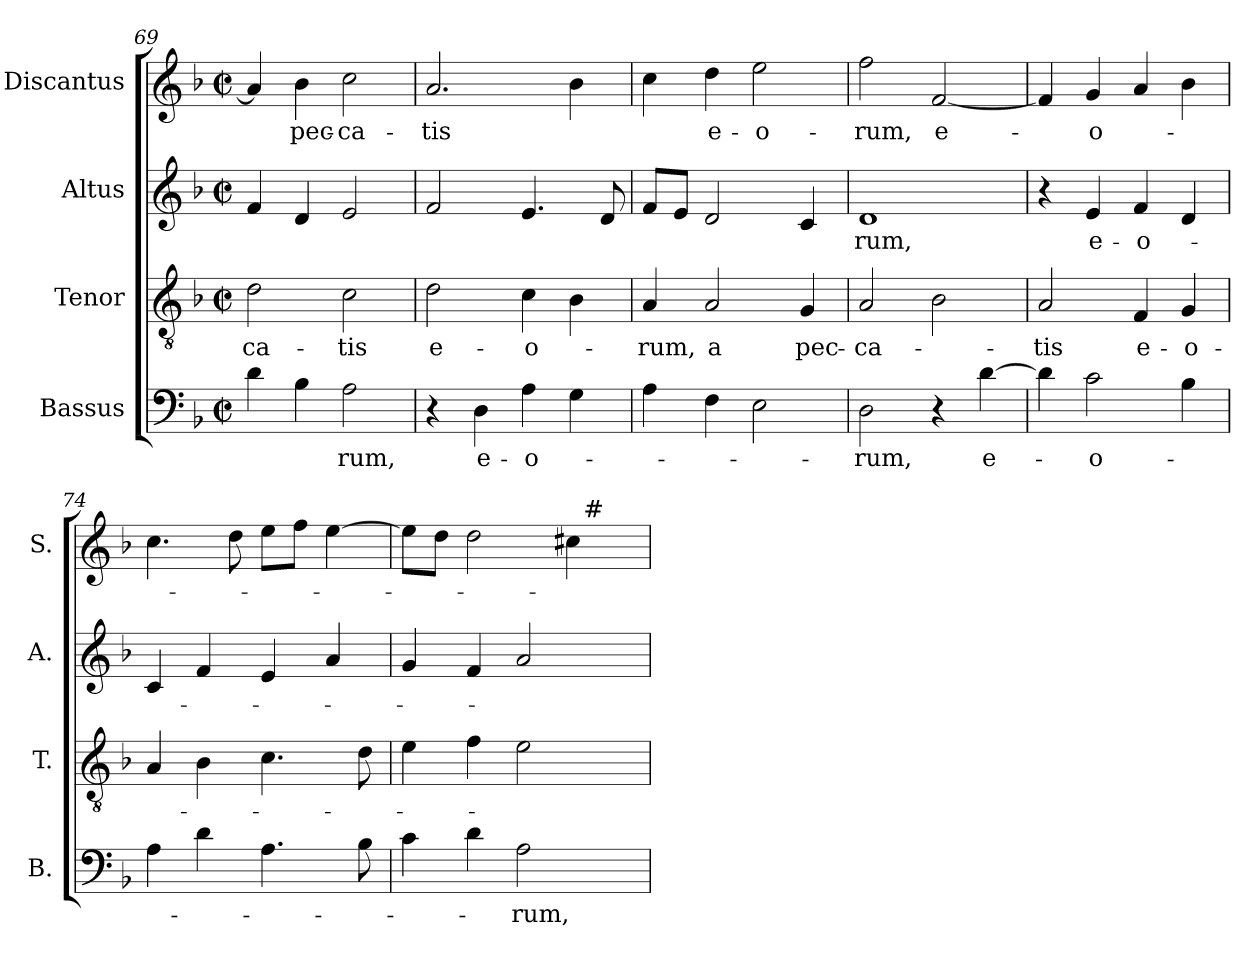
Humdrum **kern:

**kern	**text	**kern	**text	**kern	**text	**kern	**text
*part4	*part4	*part3	*part3	*part2	*part2	*part1	*part1
*staff4	*staff4	*staff3	*staff3	*staff2	*staff2	*staff1	*staff1
*I"Bassus	*	*I"Tenor	*	*I"Altus	*	*I"Discantus	*
*I'B.	*	*I'T.	*	*I'A.	*	*I'S.	*
*clefF4	*	*clefGv2	*	*clefG2	*	*clefG2	*
*	*	*ITrd7c12	*	*	*	*	*
*k[b-]	*	*k[b-]	*	*k[b-]	*	*k[b-]	*
*F:	*	*F:	*	*F:	*	*F:	*
*M2/2	*	*M2/2	*	*M2/2	*	*M2/2	*
*met(c|)	*	*met(c|)	*	*met(c|)	*	*met(c|)	*
=69	=69	=69	=69	=69	=69	=69	=69
!	!	!	!LO:LY:b:color=#000000	!	!	!	!
4di\	.	2Di\	-ca-	4fi/	.	4ai/]	.
!	!	!	!	!	!	!	!LO:LY:b:color=#000000
4B-i\	.	.	.	4di/	.	4b-i\	pec-
!	!LO:LY:b:color=#000000	!	!	!	!	!	!
!	!	!	!LO:LY:b:color=#000000	!	!	!	!
!	!	!	!	!	!	!	!LO:LY:b:color=#000000
2Ai\	-rum,	2Ci\	-tis	2ei/	.	2cci\	-ca-
=70	=70	=70	=70	=70	=70	=70	=70
!	!	!	!LO:LY:b:color=#000000	!	!	!	!
!	!	!	!	!	!	!	!LO:LY:b:color=#000000
4r	.	2Di\	e-	2fi/	.	2.ai/	-tis
!	!LO:LY:b:color=#000000	!	!	!	!	!	!
4Di\	e-	.	.	.	.	.	.
!	!LO:LY:b:color=#000000	!	!	!	!	!	!
!	!	!	!LO:LY:b:color=#000000	!	!	!	!
4Ai\	-o-	4Ci\	-o-	4.ei/	.	.	.
4Gi\	.	4BB-i\	.	.	.	4b-i\	.
.	.	.	.	8di/	.	.	.
=71	=71	=71	=71	=71	=71	=71	=71
!	!	!	!LO:LY:b:color=#000000	!	!	!	!
4Ai\	.	4AAi/	-rum,	8fi/L	.	4cci\	.
.	.	.	.	8ei/J	.	.	.
!	!	!	!LO:LY:b:color=#000000	!	!	!	!
!	!	!	!	!	!	!	!LO:LY:b:color=#000000
4Fi\	.	2AAi/	a	2di/	.	4ddi\	e-
!	!	!	!	!	!	!	!LO:LY:b:color=#000000
2Ei\	.	.	.	.	.	2eei\	-o-
!	!	!	!LO:LY:b:color=#000000	!	!	!	!
.	.	4GGi/	pec-	4ci/	.	.	.
=72	=72	=72	=72	=72	=72	=72	=72
!	!LO:LY:b:color=#000000	!	!	!	!	!	!
!	!	!	!LO:LY:b:color=#000000	!	!	!	!
!	!	!	!	!	!LO:LY:b:color=#000000	!	!
!	!	!	!	!	!	!	!LO:LY:b:color=#000000
2Di\	-rum,	2AAi/	-ca-	1di	-rum,	2ffi\	-rum,
!	!	!	!	!	!	!	!LO:LY:b:color=#000000
4r	.	2BB-i\	.	.	.	[<2fi/	e-
!	!LO:LY:b:color=#000000	!	!	!	!	!	!
[>4di\	e-	.	.	.	.	.	.
!!LO:LB:g=z
=73	=73	=73	=73	=73	=73	=73	=73
!	!	!	!LO:LY:b:color=#000000	!	!	!	!
4di\]	.	2AAi/	-tis	4r	.	4fi/]	.
!	!LO:LY:b:color=#000000	!	!	!	!	!	!
!	!	!	!	!	!LO:LY:b:color=#000000	!	!
!	!	!	!	!	!	!	!LO:LY:b:color=#000000
2ci\	-o-	.	.	4ei/	e-	4gi/	-o-
!	!	!	!LO:LY:b:color=#000000	!	!	!	!
!	!	!	!	!	!LO:LY:b:color=#000000	!	!
.	.	4FFi/	e-	4fi/	-o-	4ai/	.
!	!	!	!LO:LY:b:color=#000000	!	!	!	!
4B-i\	.	4GGi/	-o-	4di/	.	4b-i\	.
=74	=74	=74	=74	=74	=74	=74	=74
4Ai\	.	4AAi/	.	4ci/	.	4.cci\	.
4di\	.	4BB-i\	.	4fi/	.	.	.
.	.	.	.	.	.	8ddi\	.
4.Ai\	.	4.Ci\	.	4ei/	.	8eei\L	.
.	.	.	.	.	.	8ffi\J	.
.	.	.	.	4ai/	.	[>4eei\	.
8B-i\	.	8Di\	.	.	.	.	.
=75	=75	=75	=75	=75	=75	=75	=75
*	*	*	*	*	*	*^	*
4ci\	.	4Ei\	.	4gi/	.	8eei\L]	2ryy	.
.	.	.	.	.	.	8ddi\J	.	.
4di\	.	4Fi\	.	4fi/	.	2ddi\	.	.
!	!LO:LY:b:color=#000000	!	!	!	!	!	!	!
2Ai\	-rum,	2Ei\	.	2ai/	.	.	4ryy	.
.	.	.	.	.	.	4cc#i\	32ryy	.
.	.	.	.	.	.	.	256ryy	.
!	!	!	!	!	!	!	!LO:TX:a:t=#	!
.	.	.	.	.	.	.	8ryy	.
.	.	.	.	.	.	.	16ryy	.
.	.	.	.	.	.	.	64..ryy	.
*	*	*	*	*	*	*v	*v	*
=	=	=	=	=	=	=	=
*-	*-	*-	*-	*-	*-	*-	*-
